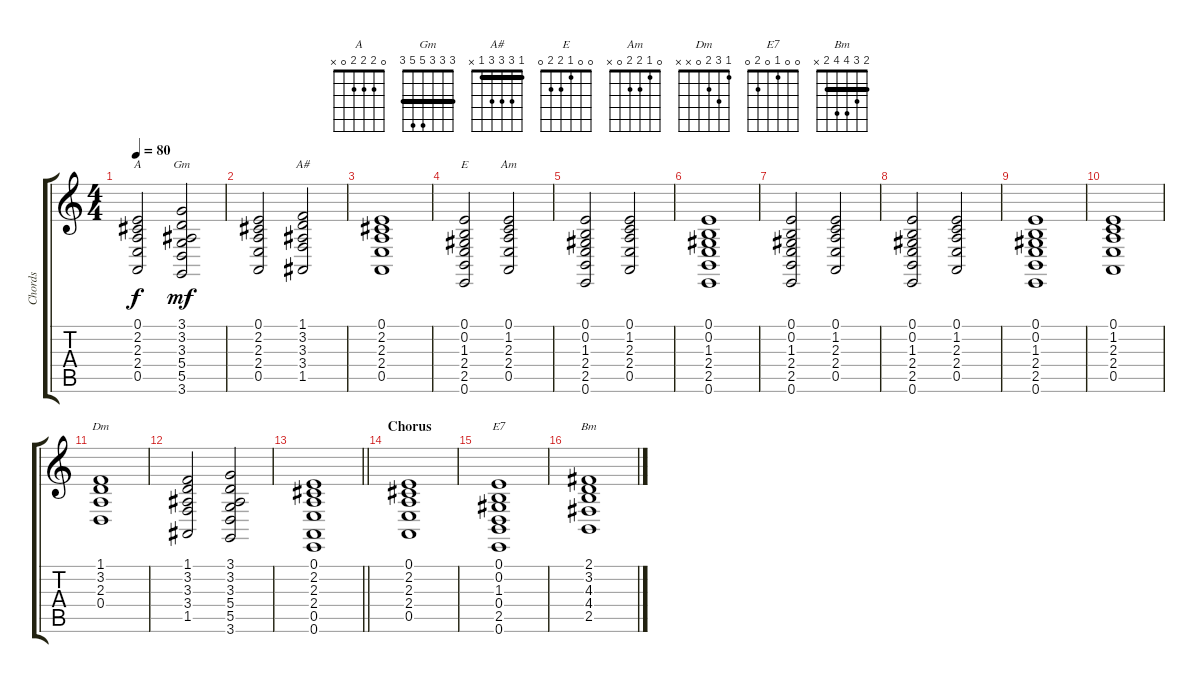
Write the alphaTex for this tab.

\track ("Chords" "Chords") {instrument harmonica}
\staff {score tabs}
\tuning (E4 B3 G3 D3 A2 E2) {hide}
\chord ("A" 0 2 2 2 0 x)
\chord ("Gm" 3 3 3 5 5 3) {barre 3}
\chord ("A#" 1 3 3 3 1 x) {barre 1}
\chord ("E" 0 0 1 2 2 0)
\chord ("Am" 0 1 2 2 0 x)
\chord ("Dm" 1 3 2 0 x x)
\chord ("E7" 0 0 1 0 2 0)
\chord ("Bm" 2 3 4 4 2 x) {barre 2}
\ts (4 4)
\tempo 80
\clef g2
\ks c
(0.1 2.2 2.3 2.4 0.5).2{ch "A" dy f} (3.1 3.2 3.3 5.4 5.5 3.6).2{ch "Gm" dy mf} |
(0.1 2.2 2.3 2.4 0.5).2 (1.1 3.2 3.3 3.4 1.5).2{ch "A#"} |
(0.1 2.2 2.3 2.4 0.5).1 |
(0.1 0.2 1.3 2.4 2.5 0.6).2{ch "E"} (0.1 1.2 2.3 2.4 0.5).2{ch "Am"} |
(0.1 0.2 1.3 2.4 2.5 0.6).2 (0.1 1.2 2.3 2.4 0.5).2 |
(0.1 0.2 1.3 2.4 2.5 0.6).1 |
(0.1 0.2 1.3 2.4 2.5 0.6).2 (0.1 1.2 2.3 2.4 0.5).2 |
(0.1 0.2 1.3 2.4 2.5 0.6).2 (0.1 1.2 2.3 2.4 0.5).2 |
(0.1 0.2 1.3 2.4 2.5 0.6).1 |
(0.1 1.2 2.3 2.4 0.5).1 |
(1.1 3.2 2.3 0.4).1{ch "Dm"} |
(1.1 3.2 3.3 3.4 1.5).2 (3.1 3.2 3.3 5.4 5.5 3.6).2 |
\barLineRight lightlight
(0.1 2.2 2.3 2.4 0.5 0.6).1 |
\section ("" "Chorus")
(0.1 2.2 2.3 2.4 0.5).1 |
(0.1 0.2 1.3 0.4 2.5 0.6).1{ch "E7"} |
(2.1 3.2 4.3 4.4 2.5).1{ch "Bm"}
